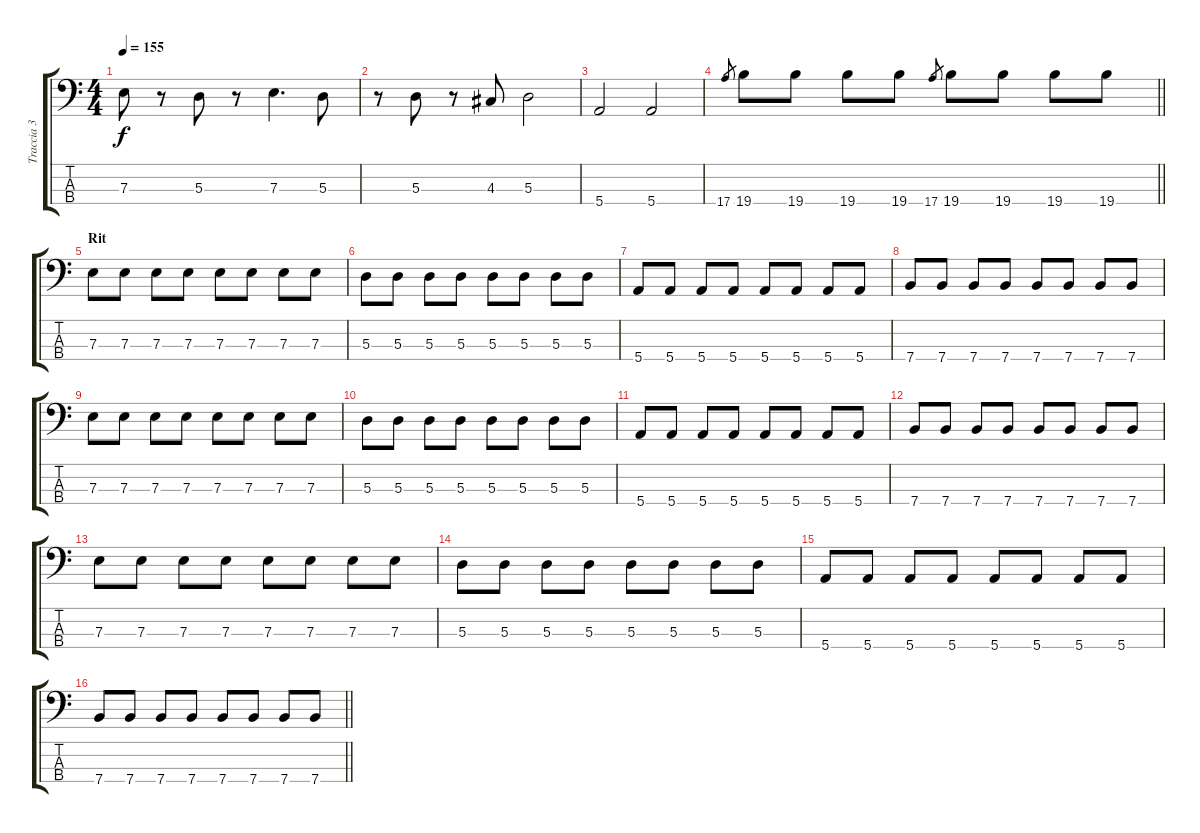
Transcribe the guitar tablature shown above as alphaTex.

\track ("Traccia 3" "Traccia 3") {instrument electricbassfinger}
\staff {score tabs}
\tuning (G2 D2 A1 E1) {hide}
\ts (4 4)
\tempo 155
\clef f4
\ks c
7.3.8{dy f} r.8 5.3.8 r.8 7.3.4{d} 5.3.8 |
r.8 5.3.8 r.8 4.3.8 5.3.2 |
5.4.2 5.4.2 |
\barLineRight lightlight
17.4.8{gr} 19.4.8 19.4.8 19.4.8 19.4.8 17.4.8{gr} 19.4.8 19.4.8 19.4.8 19.4.8 |
\section ("" "Rit")
7.3.8 7.3.8 7.3.8 7.3.8 7.3.8 7.3.8 7.3.8 7.3.8 |
5.3.8 5.3.8 5.3.8 5.3.8 5.3.8 5.3.8 5.3.8 5.3.8 |
5.4.8 5.4.8 5.4.8 5.4.8 5.4.8 5.4.8 5.4.8 5.4.8 |
7.4.8 7.4.8 7.4.8 7.4.8 7.4.8 7.4.8 7.4.8 7.4.8 |
7.3.8 7.3.8 7.3.8 7.3.8 7.3.8 7.3.8 7.3.8 7.3.8 |
5.3.8 5.3.8 5.3.8 5.3.8 5.3.8 5.3.8 5.3.8 5.3.8 |
5.4.8 5.4.8 5.4.8 5.4.8 5.4.8 5.4.8 5.4.8 5.4.8 |
7.4.8 7.4.8 7.4.8 7.4.8 7.4.8 7.4.8 7.4.8 7.4.8 |
7.3.8 7.3.8 7.3.8 7.3.8 7.3.8 7.3.8 7.3.8 7.3.8 |
5.3.8 5.3.8 5.3.8 5.3.8 5.3.8 5.3.8 5.3.8 5.3.8 |
5.4.8 5.4.8 5.4.8 5.4.8 5.4.8 5.4.8 5.4.8 5.4.8 |
\barLineRight lightlight
7.4.8 7.4.8 7.4.8 7.4.8 7.4.8 7.4.8 7.4.8 7.4.8
